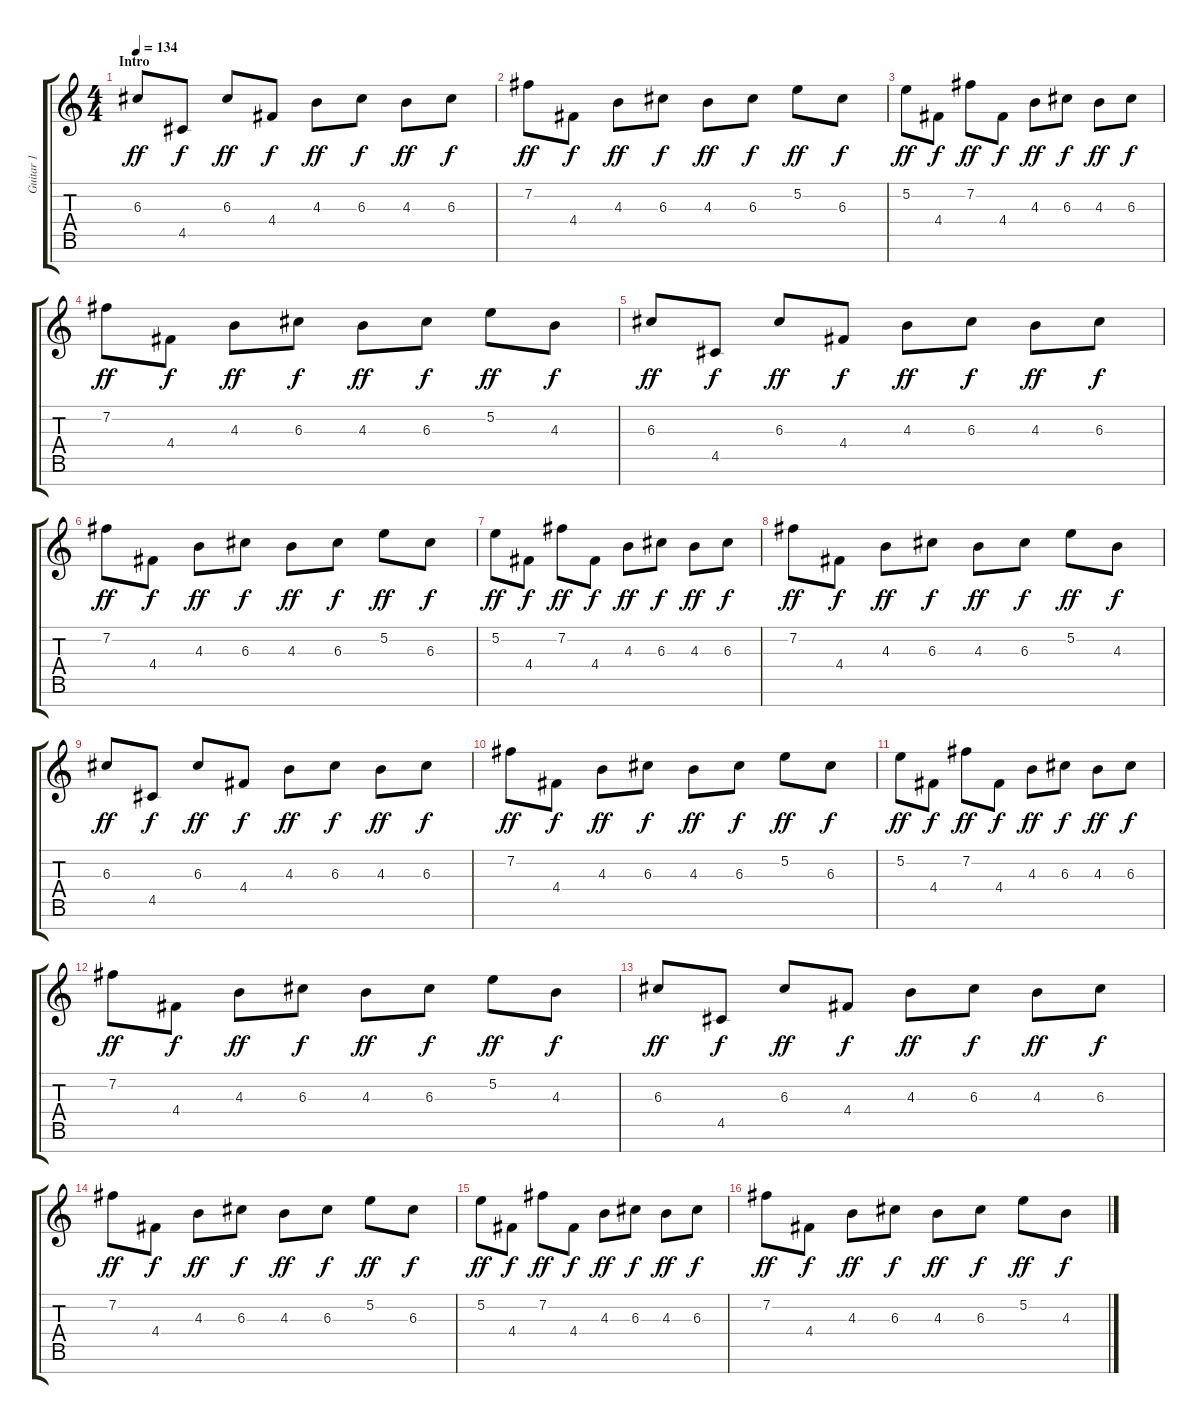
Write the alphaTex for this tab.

\track ("Guitar 1" "Guitar 1") {instrument electricguitarclean}
\staff {score tabs}
\tuning (E4 B3 G3 D3 A2 E2 B1) {hide}
\ts (4 4)
\section ("" "Intro")
\tempo 134
\clef g2
\ks c
6.3.8{dy ff instrument electricguitarclean} 4.5.8{dy f} 6.3.8{dy ff} 4.4.8{dy f} 4.3.8{dy ff} 6.3.8{dy f} 4.3.8{dy ff} 6.3.8{dy f} |
7.2.8{dy ff} 4.4.8{dy f} 4.3.8{dy ff} 6.3.8{dy f} 4.3.8{dy ff} 6.3.8{dy f} 5.2.8{dy ff} 6.3.8{dy f} |
5.2.8{dy ff} 4.4.8{dy f} 7.2.8{dy ff} 4.4.8{dy f} 4.3.8{dy ff} 6.3.8{dy f} 4.3.8{dy ff} 6.3.8{dy f} |
7.2.8{dy ff} 4.4.8{dy f} 4.3.8{dy ff} 6.3.8{dy f} 4.3.8{dy ff} 6.3.8{dy f} 5.2.8{dy ff} 4.3.8{dy f} |
6.3.8{dy ff} 4.5.8{dy f} 6.3.8{dy ff} 4.4.8{dy f} 4.3.8{dy ff} 6.3.8{dy f} 4.3.8{dy ff} 6.3.8{dy f} |
7.2.8{dy ff} 4.4.8{dy f} 4.3.8{dy ff} 6.3.8{dy f} 4.3.8{dy ff} 6.3.8{dy f} 5.2.8{dy ff} 6.3.8{dy f} |
5.2.8{dy ff} 4.4.8{dy f} 7.2.8{dy ff} 4.4.8{dy f} 4.3.8{dy ff} 6.3.8{dy f} 4.3.8{dy ff} 6.3.8{dy f} |
7.2.8{dy ff} 4.4.8{dy f} 4.3.8{dy ff} 6.3.8{dy f} 4.3.8{dy ff} 6.3.8{dy f} 5.2.8{dy ff} 4.3.8{dy f} |
6.3.8{dy ff} 4.5.8{dy f} 6.3.8{dy ff} 4.4.8{dy f} 4.3.8{dy ff} 6.3.8{dy f} 4.3.8{dy ff} 6.3.8{dy f} |
7.2.8{dy ff} 4.4.8{dy f} 4.3.8{dy ff} 6.3.8{dy f} 4.3.8{dy ff} 6.3.8{dy f} 5.2.8{dy ff} 6.3.8{dy f} |
5.2.8{dy ff} 4.4.8{dy f} 7.2.8{dy ff} 4.4.8{dy f} 4.3.8{dy ff} 6.3.8{dy f} 4.3.8{dy ff} 6.3.8{dy f} |
7.2.8{dy ff} 4.4.8{dy f} 4.3.8{dy ff} 6.3.8{dy f} 4.3.8{dy ff} 6.3.8{dy f} 5.2.8{dy ff} 4.3.8{dy f} |
6.3.8{dy ff} 4.5.8{dy f} 6.3.8{dy ff} 4.4.8{dy f} 4.3.8{dy ff} 6.3.8{dy f} 4.3.8{dy ff} 6.3.8{dy f} |
7.2.8{dy ff} 4.4.8{dy f} 4.3.8{dy ff} 6.3.8{dy f} 4.3.8{dy ff} 6.3.8{dy f} 5.2.8{dy ff} 6.3.8{dy f} |
5.2.8{dy ff} 4.4.8{dy f} 7.2.8{dy ff} 4.4.8{dy f} 4.3.8{dy ff} 6.3.8{dy f} 4.3.8{dy ff} 6.3.8{dy f} |
7.2.8{dy ff} 4.4.8{dy f} 4.3.8{dy ff} 6.3.8{dy f} 4.3.8{dy ff} 6.3.8{dy f} 5.2.8{dy ff} 4.3.8{dy f}
